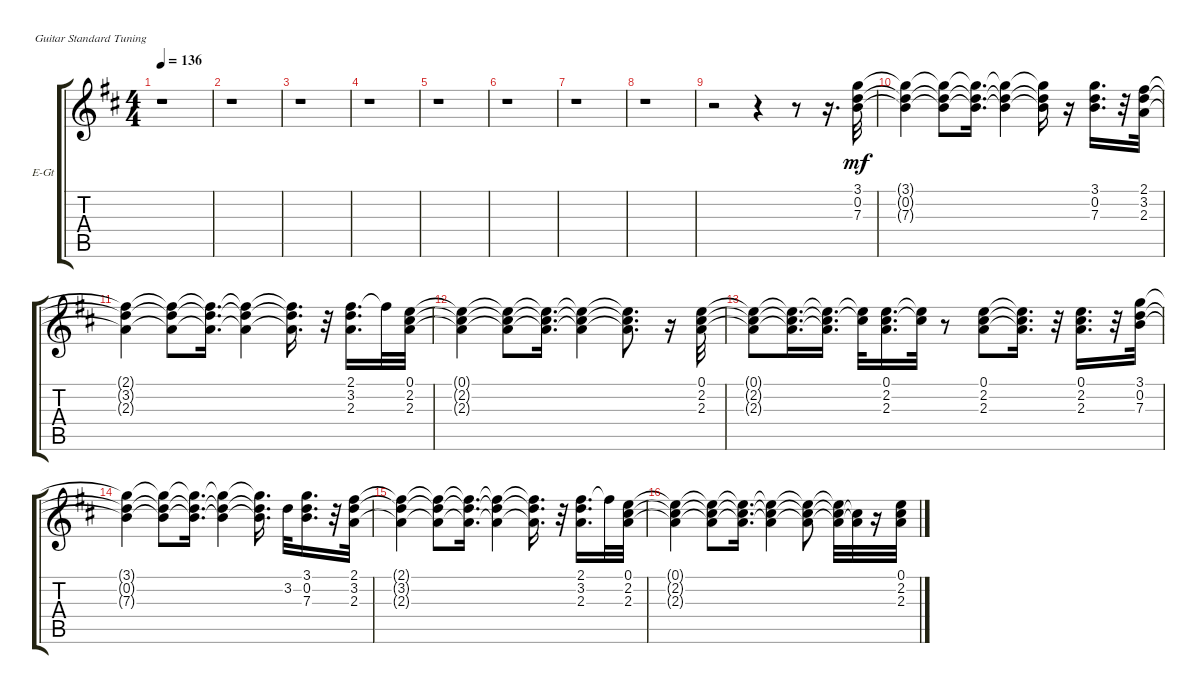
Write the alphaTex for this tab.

\defaultSystemsLayout 4
\bracketExtendMode groupsimilarinstruments
\firstSystemTrackNameOrientation horizontal
\otherSystemsTrackNameOrientation horizontal
\track ("Steve Vai Rhythm" "E-Gt") {instrument electricguitarclean}
\staff {score tabs}
\tuning (E4 B3 G3 D3 A2 E2)
\ts (4 4)
\tempo 136
\clef g2
\scale
0.525292
\ks d
r.1{dy mf instrument electricguitarclean} |
\scale
0.237354 r.1 |
\scale
0.237354 r.1 |
\scale
0.333333 r.1 |
\scale
0.333333 r.1 |
\scale
0.333333 r.1 |
\scale
0.333333 r.1 |
\scale
0.333333 r.1 |
\scale
0.333333 r.2 r.4 r.8 r.16{d} (0.2 7.3 3.1).32 |
\scale
0.333333 (0.2{t} 7.3{t} 3.1{t}).4 (0.2{t} 7.3{t} 3.1{t}).8 (0.2{t} 7.3{t} 3.1{t}).16{d} (0.2{t} 7.3{t} 3.1{t}).4 (0.2{t} 7.3{t} 3.1{t}).16 r.16 (0.2 7.3 3.1).16{d} r.32 (2.3 3.2 2.1).32 |
\scale
0.333333 (2.3{t} 3.2{t} 2.1{t}).4 (2.3{t} 3.2{t} 2.1{t}).8 (2.3{t} 3.2{t} 2.1{t}).16{d} (2.3{t} 3.2{t} 2.1{t}).4 (2.3{t} 3.2{t} 2.1{t}).16{d} r.32 (2.3 3.2 2.1).16{d} 2.1{t}.32 (2.3 2.2 0.1).32 |
\scale
0.333333 (2.3{t} 2.2{t} 0.1{t}).4 (2.3{t} 2.2{t} 0.1{t}).8 (2.3{t} 2.2{t} 0.1{t}).16{d} (2.3{t} 2.2{t} 0.1{t}).4 (2.3{t} 2.2{t} 0.1{t}).8{d} r.16 (2.3 2.2 0.1).32 |
\scale
0.333333 (2.3{t} 2.2{t} 0.1{t}).8 (2.3{t} 2.2{t} 0.1{t}).16{d} (2.3{t} 2.2{t} 0.1{t}).16{d} (2.2{t} 0.1{t}).32 (2.3 2.2 0.1).16{d} (2.2{t} 0.1{t}).32 r.8 (2.3 2.2 0.1).8 (2.3{t} 2.2{t} 0.1{t}).16{d} r.32 (2.3 2.2 0.1).16{d} r.32 (0.2 7.3 3.1).32 |
\scale
0.333333 (0.2{t} 7.3{t} 3.1{t}).4 (0.2{t} 7.3{t} 3.1{t}).8 (0.2{t} 7.3{t} 3.1{t}).16{d} (0.2{t} 7.3{t} 3.1{t}).4 (0.2{t} 7.3{t} 3.1{t}).16{d} 3.2.32 (0.2 7.3 3.1).16{d} r.32 (2.3 3.2 2.1).32 |
\scale
0.333333 (2.3{t} 3.2{t} 2.1{t}).4 (2.3{t} 3.2{t} 2.1{t}).8 (2.3{t} 3.2{t} 2.1{t}).16{d} (2.3{t} 3.2{t} 2.1{t}).4 (2.3{t} 3.2{t} 2.1{t}).16{d} r.32 (2.3 3.2 2.1).16{d} 2.1{t}.32 (2.3 2.2 0.1).32 |
\scale
0.333333 (2.3{t} 2.2{t} 0.1{t}).4 (2.3{t} 2.2{t} 0.1{t}).8 (2.3{t} 2.2{t} 0.1{t}).16{d} (2.3{t} 2.2{t} 0.1{t}).4 (2.3{t} 2.2{t} 0.1{t}).8 (2.3{t} 2.2{t} 0.1{t}).32 (2.3{t} 2.2{t}).32 r.16 (2.3 2.2 0.1).32
